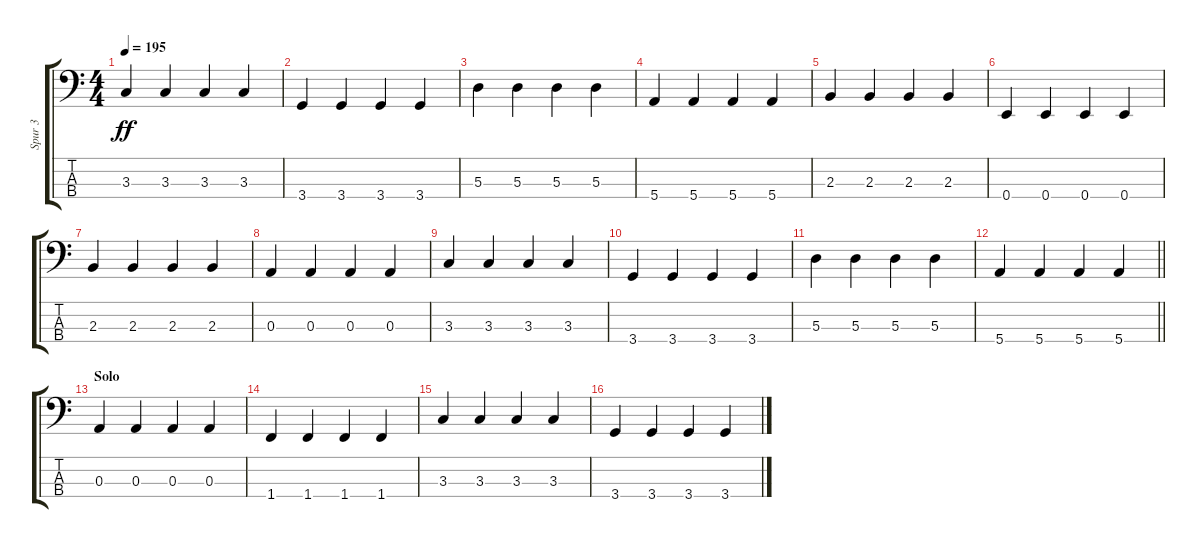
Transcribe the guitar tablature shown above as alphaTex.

\track ("Spur 3" "Spur 3") {instrument electricbassfinger}
\staff {score tabs}
\tuning (G2 D2 A1 E1) {hide}
\ts (4 4)
\tempo 195
\clef f4
\ks c
3.3.4{dy ff} 3.3.4 3.3.4 3.3.4 |
3.4.4 3.4.4 3.4.4 3.4.4 |
5.3.4 5.3.4 5.3.4 5.3.4 |
5.4.4 5.4.4 5.4.4 5.4.4 |
2.3.4 2.3.4 2.3.4 2.3.4 |
0.4.4 0.4.4 0.4.4 0.4.4 |
2.3.4 2.3.4 2.3.4 2.3.4 |
0.3.4 0.3.4 0.3.4 0.3.4 |
3.3.4 3.3.4 3.3.4 3.3.4 |
3.4.4 3.4.4 3.4.4 3.4.4 |
5.3.4 5.3.4 5.3.4 5.3.4 |
\barLineRight lightlight
5.4.4 5.4.4 5.4.4 5.4.4 |
\section ("" "Solo")
0.3.4 0.3.4 0.3.4 0.3.4 |
1.4.4 1.4.4 1.4.4 1.4.4 |
3.3.4 3.3.4 3.3.4 3.3.4 |
3.4.4 3.4.4 3.4.4 3.4.4
